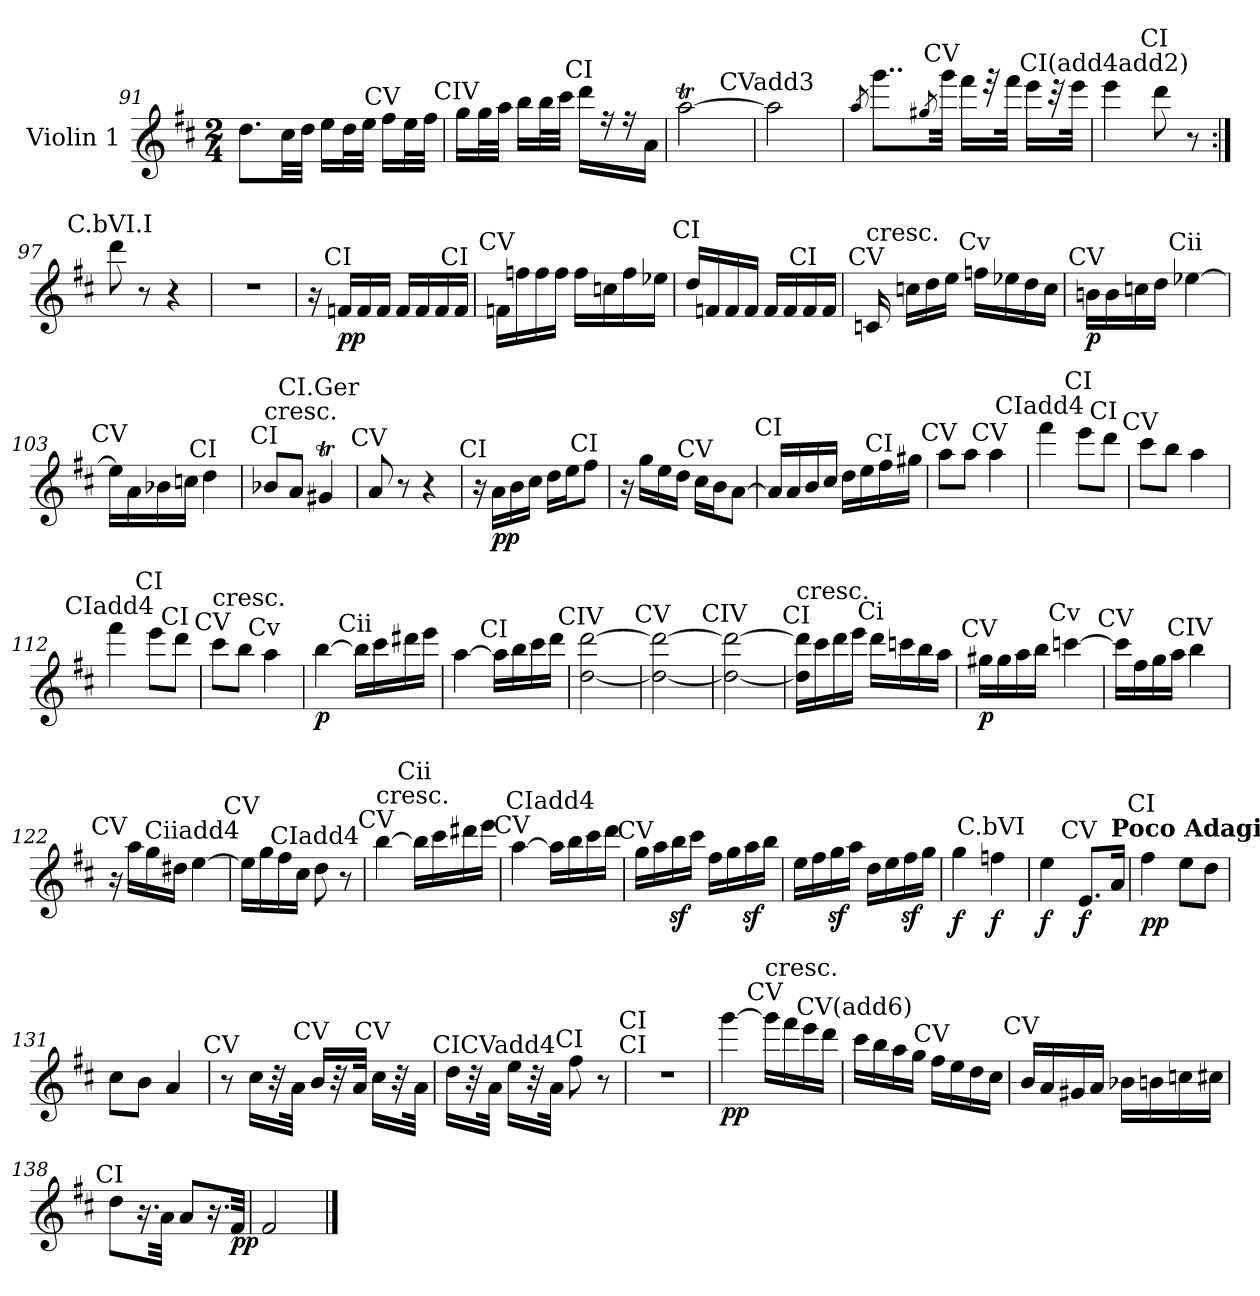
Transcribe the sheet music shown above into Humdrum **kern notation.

**kern	**dynam
*part1	*part1
*staff1	*staff1
*I"Violin 1	*
*I'Vln	*
*clefG2	*
*k[f#c#]	*
*D:	*
*M2/4	*
=91	=91
8.dd\L	.
32cc#\LL	.
32dd\JJJ	.
16ee\LL	.
32dd\L	.
32ee\JJJ	.
!LO:TX:a:cj:t=CV	!
16ff#\LL	.
32ee\L	.
32ff#\JJJ	.
=92	=92
!LO:TX:a:cj:t=CIV	!
16gg\LL	.
32gg\L	.
32aa\JJJ	.
16bb\LL	.
32bb\L	.
32ccc#\JJJ	.
!LO:TX:a:cj:t=CI	!
16ddd\KL	.
16r	.
16r	.
16a\Jk	.
=93	=93
[2aaT\	.
=94	=94
!LO:TX:a:cj:t=CVadd3	!
2aa\]	.
=95	=95
8qaa/	.
8..ggg\L	.
8qgg#X/	.
!LO:TX:a:cj:t=CV	!
32ggg\Jkk	.
16fff#\KL	.
32r	.
32fff#\Jkk	.
16eee\KL	.
32r	.
32eee\Jkk	.
!!LO:LB:g=z
=96	=96
!LO:TX:a:cj:t=CI(add4add2)	!
4eee\	.
!LO:TX:a:cj:t=CI	!
8ddd\	.
8r	.
=97:|!	=97:|!
!LO:TX:a:cj:t=C.bVI.I	!
8ddd\	.
8r	.
4r	.
=97X13	=97X13
2r	.
=98	=98
16r	.
!LO:TX:a:cj:t=CI	!
!	!LO:DY:b
16fn/LL	pp
16f/	.
16f/JJ	.
16f/LL	.
16f/	.
16f/	.
!LO:TX:a:cj:t=CI	!
16f/JJ	.
=99	=99
!LO:TX:a:cj:t=CV	!
16fn\LL	.
16ffn\	.
16ff\	.
16ff\JJ	.
16ff\LL	.
16ccn\	.
16ff\	.
16ee-X\JJ	.
=100	=100
!LO:TX:a:cj:t=CI	!
16dd/LL	.
16fn/	.
16f/	.
16f/JJ	.
16f/LL	.
16f/	.
!LO:TX:a:cj:t=CI	!
16f/	.
16f/JJ	.
!!LO:LB:g=z
=101	=101
!LO:TX:a:cj:t=CV	!
!LO:TX:a:t=cresc.	!
16cn/	.
16ccn\LL	.
16dd\	.
16ee\JJ	.
!LO:TX:a:cj:t=Cv	!
16ffn\LL	.
16ee-X\	.
16dd\	.
16cc\JJ	.
=102	=102
!LO:TX:a:cj:t=CV	!
!	!LO:DY:b
16bn\LL	p
16b\	.
16ccn\	.
16dd\JJ	.
!LO:TX:a:cj:t=Cii	!
[4ee-X\	.
=103	=103
!LO:TX:a:cj:t=CV	!
16ee-\LL]	.
16a\	.
16b-X\	.
16ccn\JJ	.
!LO:TX:a:cj:t=CI	!
4dd\	.
=104	=104
!LO:TX:a:cj:t=CI	!
!LO:TX:a:t=cresc.	!
8b-X/L	.
8a/J	.
!LO:TX:a:cj:t=CI.Ger	!
4g#Xt/	.
=105	=105
!LO:TX:a:cj:t=CV	!
8a/	.
8r	.
4r	.
=106	=106
!LO:TX:a:cj:t=CI	!
16r	.
!	!LO:DY:b
16a\LL	pp
16b\	.
16cc#\JJ	.
16dd\LL	.
16ee\J	.
!LO:TX:a:cj:t=CI	!
8ff#\J	.
!!LO:LB:g=z
=107	=107
16r	.
16gg\LL	.
16ee\	.
16dd\JJ	.
!LO:TX:a:cj:t=CV	!
16cc#\LL	.
16b\J	.
[8a\J	.
=108	=108
!LO:TX:a:cj:t=CI	!
16a/LL]	.
16a/	.
16b/	.
16cc#/JJ	.
16dd\LL	.
16ee\	.
!LO:TX:a:cj:t=CI	!
16ff#\	.
16gg#X\JJ	.
=109	=109
!LO:TX:a:cj:t=CV	!
8aa\L	.
8aa\J	.
!LO:TX:a:cj:t=CV	!
4aa\	.
=110	=110
!LO:TX:a:cj:t=CIadd4	!
4fff#\	.
!LO:TX:a:cj:t=CI	!
8eee\L	.
!LO:TX:a:cj:t=CI	!
8ddd\J	.
=111	=111
!LO:TX:a:cj:t=CV	!
8ccc#\L	.
8bb\J	.
4aa\	.
=112	=112
!LO:TX:a:cj:t=CIadd4	!
4fff#\	.
!LO:TX:a:cj:t=CI	!
8eee\L	.
!LO:TX:a:cj:t=CI	!
8ddd\J	.
=113	=113
!LO:TX:a:cj:t=CV	!
!LO:TX:a:t=cresc.	!
8ccc#\L	.
8bb\J	.
!LO:TX:a:cj:t=Cv	!
4aa\	.
=114	=114
!	!LO:DY:b
[4bb\	p
!LO:TX:a:cj:t=Cii	!
16bb\LL]	.
16ccc#\	.
16ddd#X\	.
16eee\JJ	.
!!LO:PB:g=z
=115	=115
[4aa\	.
!LO:TX:a:cj:t=CI	!
16aa\LL]	.
16bb\	.
16ccc#\	.
16ddd\JJ	.
=116	=116
!LO:TX:a:cj:t=CIV	!
[2dd\ [2ddd\	.
=117	=117
!LO:TX:a:cj:t=CV	!
2dd\_ 2ddd\_	.
=118	=118
!LO:TX:a:cj:t=CIV	!
2dd\_ 2ddd\_	.
=119	=119
!LO:TX:a:cj:t=CI	!
!LO:TX:a:t=cresc.	!
16dd\] 16ddd\]LL	.
16ccc#\	.
16ddd\	.
16eee\JJ	.
!LO:TX:a:cj:t=Ci	!
16ddd\LL	.
16cccn\	.
16bb\	.
16aa\JJ	.
=120	=120
!LO:TX:a:cj:t=CV	!
!	!LO:DY:b
16gg#X\LL	p
16gg#\	.
16aa\	.
16bb\JJ	.
!LO:TX:a:cj:t=Cv	!
[4cccn\	.
=121	=121
!LO:TX:a:cj:t=CV	!
16ccc\LL]	.
16ff#\	.
16gg\	.
16aa\JJ	.
!LO:TX:a:cj:t=CIV	!
4bb\	.
!!LO:LB:g=z
=122	=122
!LO:TX:a:cj:t=CV	!
16r	.
16aa\LL	.
16gg\	.
16dd#X\JJ	.
!LO:TX:a:cj:t=Ciiadd4	!
[4ee\	.
=123	=123
!LO:TX:a:cj:t=CV	!
16ee\LL]	.
16gg\	.
16ff#\	.
16cc#\JJ	.
!LO:TX:a:cj:t=CIadd4	!
8dd\	.
8r	.
=124	=124
!LO:TX:a:cj:t=CV	!
!LO:TX:a:t=cresc.	!
[4bb\	.
!LO:TX:a:cj:t=Cii	!
16bb\LL]	.
16ccc#\	.
16ddd#X\	.
16eee\JJ	.
=125	=125
!LO:TX:a:cj:t=CV	!
[4aa\	.
!LO:TX:a:cj:t=CIadd4	!
16aa\LL]	.
16bb\	.
16ccc#\	.
16ddd\JJ	.
=126	=126
!LO:TX:a:cj:t=CV	!
16gg\LL	.
16aa\	.
16bbz<\	.
16ccc#\JJ	.
16ff#\LL	.
16gg\	.
16aaz<\	.
16bb\JJ	.
=127	=127
16ee\LL	.
16ff#\	.
16ggz<\	.
16aa\JJ	.
16dd\LL	.
16ee\	.
16ff#z<\	.
16gg\JJ	.
!!LO:LB:g=z
=128	=128
!	!LO:DY:b
4gg\	f
!LO:TX:a:cj:t=C.bVI	!
!	!LO:DY:b
4ffn\	f
=129	=129
!	!LO:DY:b
4ee\	f
!LO:TX:a:cj:t=CV	!
!	!LO:DY:b
8.e/L	f
!LO:TX:a:B:t=Poco Adagio	!
16a/Jk	.
=130	=130
*MM50	*
!LO:TX:a:cj:t=CI	!
!	!LO:DY:b
4ff#\	pp
8ee\L	.
8dd\J	.
=131	=131
8cc#\L	.
8b\J	.
4a/	.
=132	=132
!LO:TX:a:cj:t=CV	!
8r	.
16cc#\KL	.
32r	.
32a\Jkk	.
!LO:TX:a:cj:t=CV	!
16b/KL	.
32r	.
32a/Jkk	.
!LO:TX:a:cj:t=CV	!
16cc#\KL	.
32r	.
32a\Jkk	.
=133	=133
!LO:TX:a:cj:t=CI	!
16dd\KL	.
32r	.
32a\Jkk	.
!LO:TX:a:cj:t=CVadd4	!
16ee\KL	.
32r	.
32a\Jkk	.
!LO:TX:a:cj:t=CI	!
8ff#\	.
8r	.
=134	=134
!LO:TX:a:cj:t=CI	!
!LO:TX:a:cj:t=CI	!
2r	.
!!LO:LB:g=z
=135	=135
!	!LO:DY:b
[4ggg\	pp
!LO:TX:a:cj:t=CV	!
!LO:TX:a:t=cresc.	!
16ggg\LL]	.
16fff#\	.
16eee\	.
16ddd\JJ	.
=136	=136
!LO:TX:a:cj:t=CV(add6)	!
16ccc#\LL	.
16bb\	.
16aa\	.
16gg\JJ	.
!LO:TX:a:cj:t=CV	!
16ff#\LL	.
16ee\	.
16dd\	.
16cc#\JJ	.
=137	=137
!LO:TX:a:cj:t=CV	!
16b/LL	.
16a/	.
16g#X/	.
16a/JJ	.
16b-X\LL	.
16bn\	.
16ccn\	.
16cc#X\JJ	.
=138	=138
!LO:TX:a:cj:t=CI	!
8dd\L	.
16.r	.
32a\Jkk	.
8a/L	.
16.r	.
!	!LO:DY:b
32f#/Jkk	pp
=139	=139
2f#/	.
==	==
*-	*-
